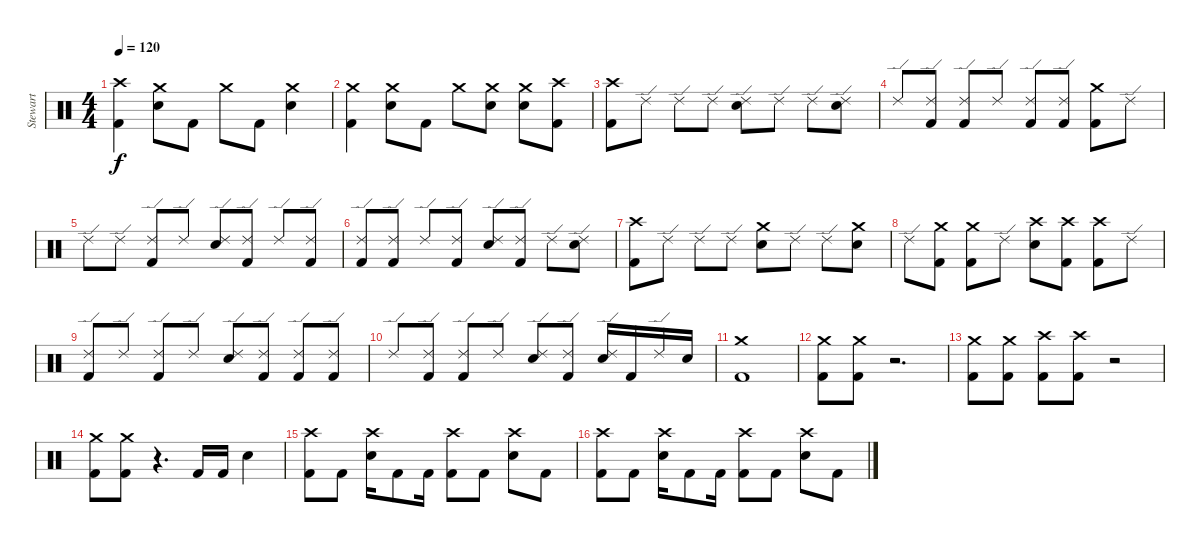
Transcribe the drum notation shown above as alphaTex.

\track ("Stewart" "Stewart") {instrument percussion}
\staff {score}
\articulation defaults
\ts (4 4)
\tempo 120
\clef neutral
\ks c
("Crash high (hit)" "Kick (hit) 2").4{dy f} ("Crash medium (hit)" "Electric Snare (hit)").8 "Kick (hit) 2".8 "Crash medium (hit)".8 "Kick (hit) 2".8 ("Crash medium (hit)" "Electric Snare (hit)").4 |
("Crash medium (hit)" "Kick (hit) 2").4 ("Crash medium (hit)" "Electric Snare (hit)").8 "Kick (hit) 2".8 "Crash medium (hit)".8 ("Crash medium (hit)" "Electric Snare (hit)").8 ("Crash medium (hit)" "Electric Snare (hit)").8 ("Crash high (hit)" "Kick (hit) 2").8 |
("Crash high (hit)" "Kick (hit) 2").8 "Ride (edge) 2".8 "Ride (edge) 2".8 "Ride (edge) 2".8 ("Ride (edge) 2" "Electric Snare (hit)").8 "Ride (edge) 2".8 "Ride (edge) 2".8 ("Ride (edge) 2" "Electric Snare (hit)").8 |
"Ride (edge) 2".8 ("Ride (edge) 2" "Kick (hit) 2").8 ("Ride (edge) 2" "Kick (hit) 2").8 "Ride (edge) 2".8 ("Ride (edge) 2" "Kick (hit) 2").8 ("Ride (edge) 2" "Kick (hit) 2").8 ("Crash medium (hit)" "Kick (hit) 2").8 "Ride (edge) 2".8 |
"Ride (edge) 2".8 "Ride (edge) 2".8 ("Ride (edge) 2" "Kick (hit) 2").8 "Ride (edge) 2".8 ("Ride (edge) 2" "Electric Snare (hit)").8 ("Ride (edge) 2" "Kick (hit) 2").8 "Ride (edge) 2".8 ("Ride (edge) 2" "Kick (hit) 2").8 |
("Ride (edge) 2" "Kick (hit) 2").8 ("Ride (edge) 2" "Kick (hit) 2").8 "Ride (edge) 2".8 ("Ride (edge) 2" "Kick (hit) 2").8 ("Ride (edge) 2" "Electric Snare (hit)").8 ("Ride (edge) 2" "Kick (hit) 2").8 "Ride (edge) 2".8 ("Ride (edge) 2" "Electric Snare (hit)").8 |
("Crash high (hit)" "Kick (hit) 2").8 "Ride (edge) 2".8 "Ride (edge) 2".8 "Ride (edge) 2".8 ("Crash medium (hit)" "Electric Snare (hit)").8 "Ride (edge) 2".8 "Ride (edge) 2".8 ("Crash medium (hit)" "Electric Snare (hit)").8 |
"Ride (edge) 2".8 ("Crash medium (hit)" "Kick (hit) 2").8 ("Crash medium (hit)" "Kick (hit) 2").8 "Ride (edge) 2".8 ("Crash high (hit)" "Electric Snare (hit)").8 ("Crash high (hit)" "Kick (hit) 2").8 ("Crash high (hit)" "Kick (hit) 2").8 "Ride (edge) 2".8 |
("Ride (edge) 2" "Kick (hit) 2").8 "Ride (edge) 2".8 ("Ride (edge) 2" "Kick (hit) 2").8 "Ride (edge) 2".8 ("Ride (edge) 2" "Electric Snare (hit)").8 ("Ride (edge) 2" "Kick (hit) 2").8 ("Ride (edge) 2" "Kick (hit) 2").8 ("Ride (edge) 2" "Kick (hit) 2").8 |
"Ride (edge) 2".8 ("Ride (edge) 2" "Kick (hit) 2").8 ("Ride (edge) 2" "Kick (hit) 2").8 "Ride (edge) 2".8 ("Ride (edge) 2" "Electric Snare (hit)").8 ("Ride (edge) 2" "Kick (hit) 2").8 ("Ride (edge) 2" "Electric Snare (hit)").16 "Kick (hit) 2".16 "Ride (edge) 2".16 "Electric Snare (hit)".16 |
("Crash medium (hit)" "Kick (hit) 2").1 |
("Crash medium (hit)" "Kick (hit) 2").8 ("Crash medium (hit)" "Kick (hit) 2").8 r.2{d} |
("Crash medium (hit)" "Kick (hit) 2").8 ("Crash medium (hit)" "Kick (hit) 2").8 ("Crash high (hit)" "Kick (hit) 2").8 ("Crash high (hit)" "Kick (hit) 2").8 r.2 |
("Crash medium (hit)" "Kick (hit) 2").8 ("Crash medium (hit)" "Kick (hit) 2").8 r.4{d} "Kick (hit) 2".16 "Kick (hit) 2".16 "Electric Snare (hit)".4 |
("Kick (hit) 2" "Crash high (hit)").8 "Kick (hit) 2".8 ("Electric Snare (hit)" "Crash high (hit)").16 "Kick (hit) 2".8 "Kick (hit) 2".16 ("Kick (hit) 2" "Crash high (hit)").8 "Kick (hit) 2".8 ("Electric Snare (hit)" "Crash high (hit)").8 "Kick (hit) 2".8 |
("Kick (hit) 2" "Crash high (hit)").8 "Kick (hit) 2".8 ("Electric Snare (hit)" "Crash high (hit)").16 "Kick (hit) 2".8 "Kick (hit) 2".16 ("Kick (hit) 2" "Crash high (hit)").8 "Kick (hit) 2".8 ("Electric Snare (hit)" "Crash high (hit)").8 "Kick (hit) 2".8
